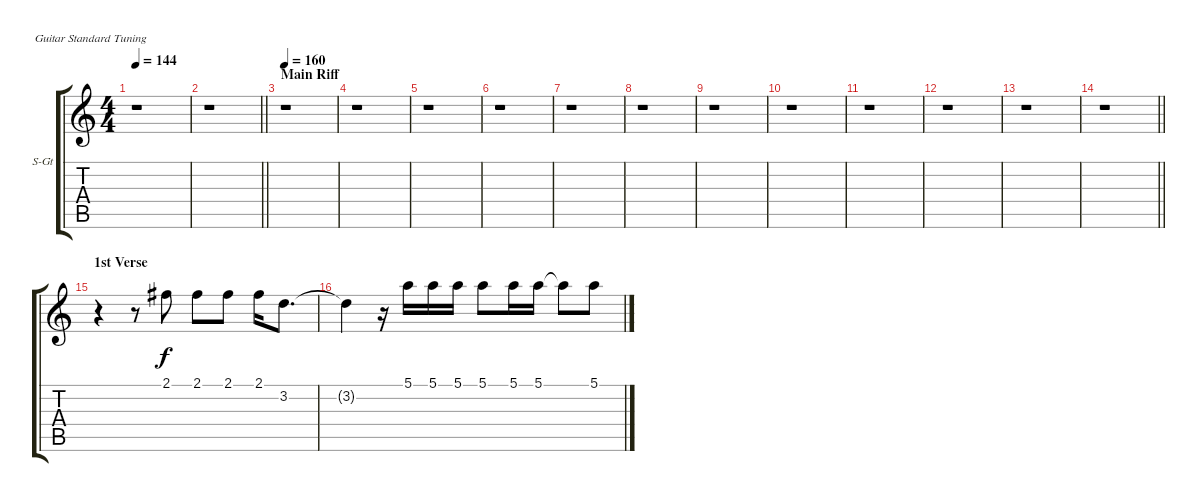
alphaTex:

\bracketExtendMode groupsimilarinstruments
\firstSystemTrackNameOrientation horizontal
\otherSystemsTrackNameOrientation horizontal
\track ("Voice" "S-Gt") {mute instrument lead6voice}
\staff {score tabs}
\tuning (E4 B3 G3 D3 A2 E2)
\displaytranspose 12
\ts (4 4)
\tempo 144
\clef g2
\ks c
r.1{dy f} |
\barLineRight lightlight
r.1 |
\section ("" "Main Riff")
\tempo 160
r.1 |
r.1 |
r.1 |
r.1 |
r.1 |
r.1 |
r.1 |
r.1 |
r.1 |
r.1 |
r.1 |
\barLineRight lightlight
r.1 |
\section ("" "1st Verse")
r.4 r.8 2.1.8 2.1.8 2.1.8 2.1.16 3.2.8{d} |
3.2{t}.4 r.16 5.1.16 5.1.16 5.1.16 5.1.8 5.1.16 5.1.16 5.1{t}.8 5.1.8
